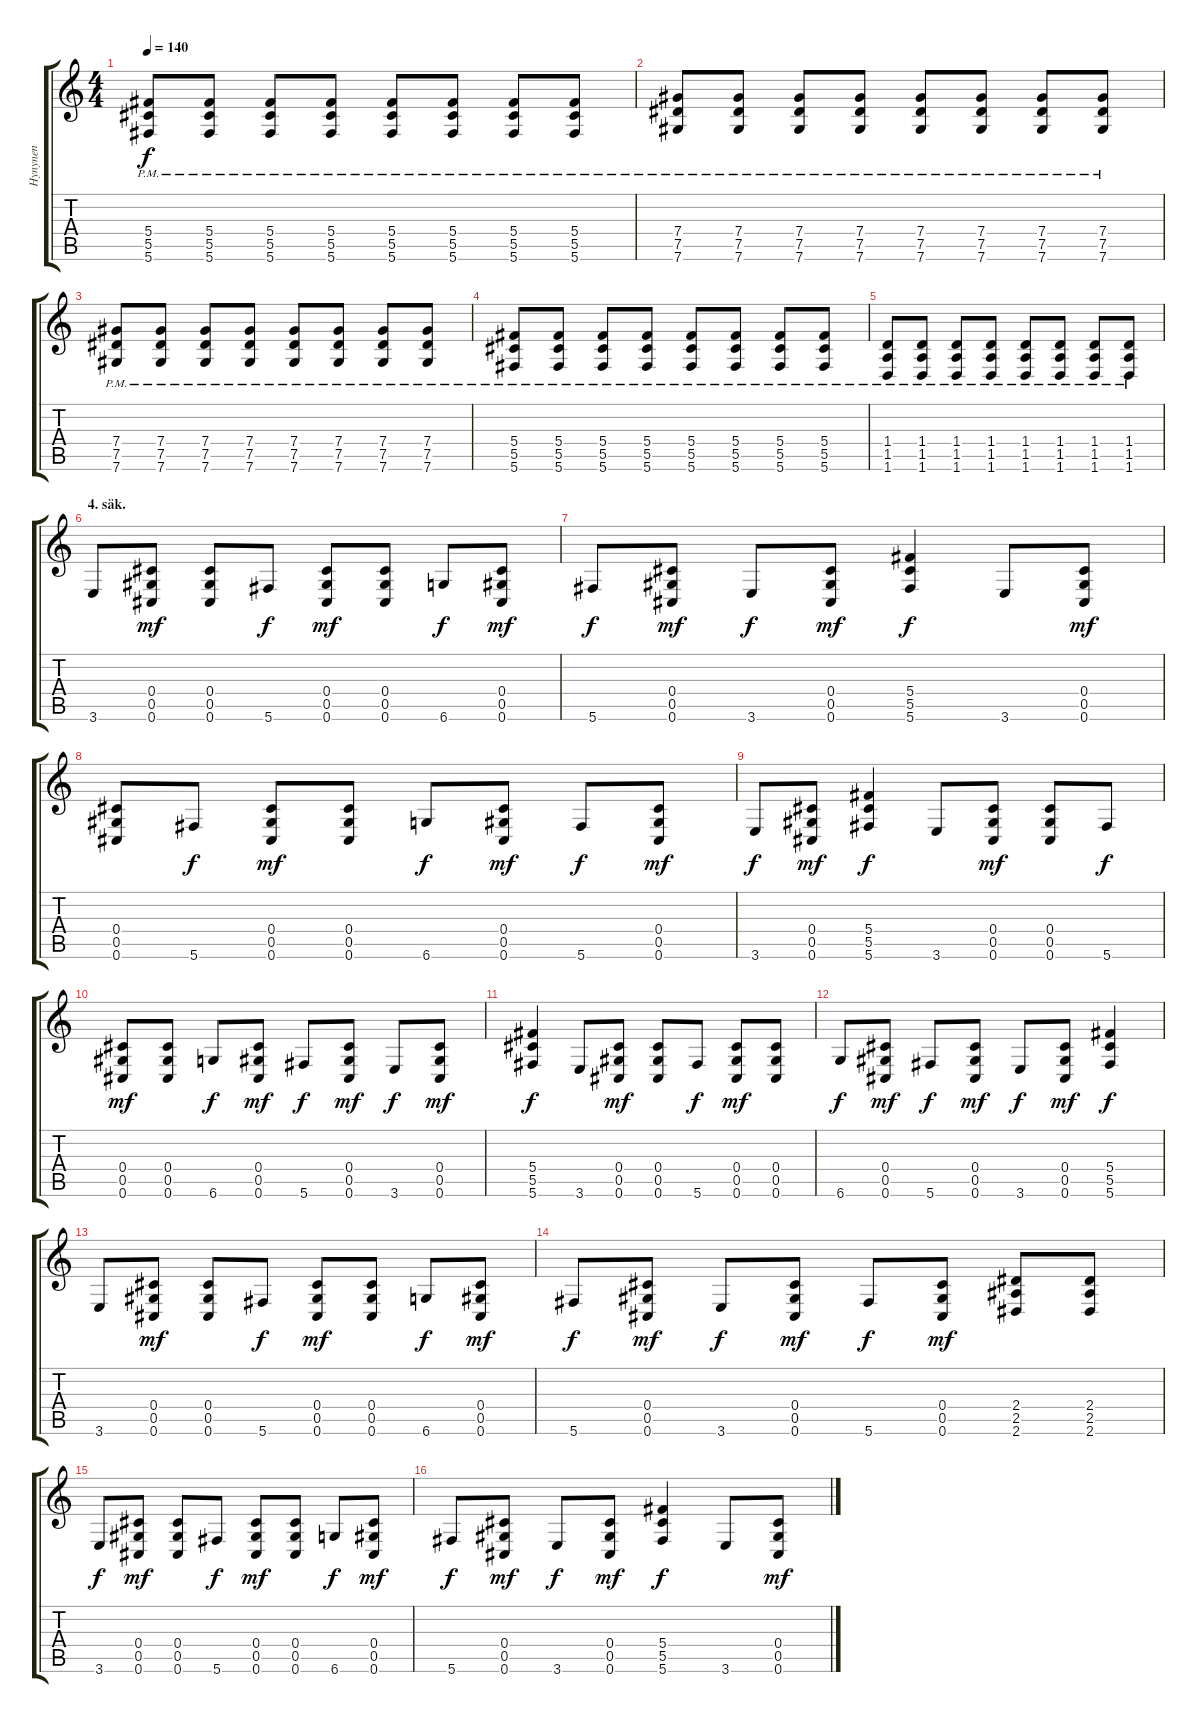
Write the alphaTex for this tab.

\track ("Hynynen" "Hynynen") {instrument distortionguitar}
\staff {score tabs}
\tuning (Eb4 Bb3 Gb3 Db3 Ab2 Db2) {hide}
\ts (4 4)
\tempo 140
\clef g2
\ks c
(5.4{pm} 5.5{pm} 5.6{pm}).8{dy f} (5.4{pm} 5.5{pm} 5.6{pm}).8 (5.4{pm} 5.5{pm} 5.6{pm}).8 (5.4{pm} 5.5{pm} 5.6{pm}).8 (5.4{pm} 5.5{pm} 5.6{pm}).8 (5.4{pm} 5.5{pm} 5.6{pm}).8 (5.4{pm} 5.5{pm} 5.6{pm}).8 (5.4{pm} 5.5{pm} 5.6{pm}).8 |
(7.4{pm} 7.5{pm} 7.6{pm}).8 (7.4{pm} 7.5{pm} 7.6{pm}).8 (7.4{pm} 7.5{pm} 7.6{pm}).8 (7.4{pm} 7.5{pm} 7.6{pm}).8 (7.4{pm} 7.5{pm} 7.6{pm}).8 (7.4{pm} 7.5{pm} 7.6{pm}).8 (7.4{pm} 7.5{pm} 7.6{pm}).8 (7.4{pm} 7.5{pm} 7.6{pm}).8 |
(7.4{pm} 7.5{pm} 7.6{pm}).8 (7.4{pm} 7.5{pm} 7.6{pm}).8 (7.4{pm} 7.5{pm} 7.6{pm}).8 (7.4{pm} 7.5{pm} 7.6{pm}).8 (7.4{pm} 7.5{pm} 7.6{pm}).8 (7.4{pm} 7.5{pm} 7.6{pm}).8 (7.4{pm} 7.5{pm} 7.6{pm}).8 (7.4{pm} 7.5{pm} 7.6{pm}).8 |
(5.4{pm} 5.5{pm} 5.6{pm}).8 (5.4{pm} 5.5{pm} 5.6{pm}).8 (5.4{pm} 5.5{pm} 5.6{pm}).8 (5.4{pm} 5.5{pm} 5.6{pm}).8 (5.4{pm} 5.5{pm} 5.6{pm}).8 (5.4{pm} 5.5{pm} 5.6{pm}).8 (5.4{pm} 5.5{pm} 5.6{pm}).8 (5.4{pm} 5.5{pm} 5.6{pm}).8 |
(1.4{pm} 1.5{pm} 1.6{pm}).8 (1.4{pm} 1.5{pm} 1.6{pm}).8 (1.4{pm} 1.5{pm} 1.6{pm}).8 (1.4{pm} 1.5{pm} 1.6{pm}).8 (1.4{pm} 1.5{pm} 1.6{pm}).8 (1.4{pm} 1.5{pm} 1.6{pm}).8 (1.4{pm} 1.5{pm} 1.6{pm}).8 (1.4{pm} 1.5{pm} 1.6{pm}).8 |
\section ("" "4. säk.")
3.6.8 (0.4 0.5 0.6).8{dy mf} (0.4 0.5 0.6).8 5.6.8{dy f} (0.4 0.5 0.6).8{dy mf} (0.4 0.5 0.6).8 6.6.8{dy f} (0.4 0.5 0.6).8{dy mf} |
5.6.8{dy f} (0.4 0.5 0.6).8{dy mf} 3.6.8{dy f} (0.4 0.5 0.6).8{dy mf} (5.4 5.5 5.6).4{dy f} 3.6.8 (0.4 0.5 0.6).8{dy mf} |
(0.4 0.5 0.6).8 5.6.8{dy f} (0.4 0.5 0.6).8{dy mf} (0.4 0.5 0.6).8 6.6.8{dy f} (0.4 0.5 0.6).8{dy mf} 5.6.8{dy f} (0.4 0.5 0.6).8{dy mf} |
3.6.8{dy f} (0.4 0.5 0.6).8{dy mf} (5.4 5.5 5.6).4{dy f} 3.6.8 (0.4 0.5 0.6).8{dy mf} (0.4 0.5 0.6).8 5.6.8{dy f} |
(0.4 0.5 0.6).8{dy mf} (0.4 0.5 0.6).8 6.6.8{dy f} (0.4 0.5 0.6).8{dy mf} 5.6.8{dy f} (0.4 0.5 0.6).8{dy mf} 3.6.8{dy f} (0.4 0.5 0.6).8{dy mf} |
(5.4 5.5 5.6).4{dy f} 3.6.8 (0.4 0.5 0.6).8{dy mf} (0.4 0.5 0.6).8 5.6.8{dy f} (0.4 0.5 0.6).8{dy mf} (0.4 0.5 0.6).8 |
6.6.8{dy f} (0.4 0.5 0.6).8{dy mf} 5.6.8{dy f} (0.4 0.5 0.6).8{dy mf} 3.6.8{dy f} (0.4 0.5 0.6).8{dy mf} (5.4 5.5 5.6).4{dy f} |
3.6.8 (0.4 0.5 0.6).8{dy mf} (0.4 0.5 0.6).8 5.6.8{dy f} (0.4 0.5 0.6).8{dy mf} (0.4 0.5 0.6).8 6.6.8{dy f} (0.4 0.5 0.6).8{dy mf} |
5.6.8{dy f} (0.4 0.5 0.6).8{dy mf} 3.6.8{dy f} (0.4 0.5 0.6).8{dy mf} 5.6.8{dy f} (0.4 0.5 0.6).8{dy mf} (2.4 2.5 2.6).8 (2.4 2.5 2.6).8 |
3.6.8{dy f} (0.4 0.5 0.6).8{dy mf} (0.4 0.5 0.6).8 5.6.8{dy f} (0.4 0.5 0.6).8{dy mf} (0.4 0.5 0.6).8 6.6.8{dy f} (0.4 0.5 0.6).8{dy mf} |
5.6.8{dy f} (0.4 0.5 0.6).8{dy mf} 3.6.8{dy f} (0.4 0.5 0.6).8{dy mf} (5.4 5.5 5.6).4{dy f} 3.6.8 (0.4 0.5 0.6).8{dy mf}
